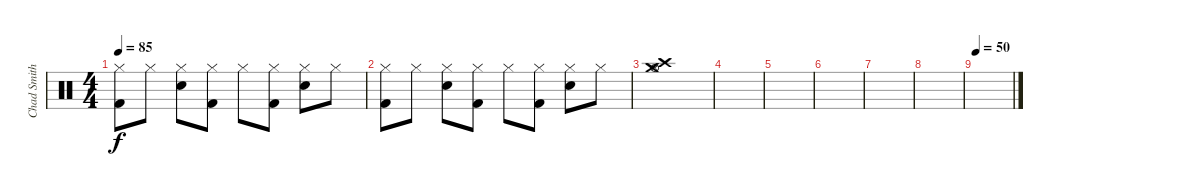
\track ("Chad Smith" "Chad Smith") {instrument percussion}
\staff {score}
\articulation defaults
\ts (4 4)
\tempo 85
\clef neutral
\ks c
("Hi-Hat (closed)" "Kick (hit) 2").8{dy f} "Hi-Hat (closed)".8 ("Hi-Hat (closed)" "Snare (hit) 2").8 ("Hi-Hat (closed)" "Kick (hit) 2").8 "Hi-Hat (closed)".8 ("Hi-Hat (closed)" "Kick (hit) 2").8 ("Hi-Hat (closed)" "Snare (hit) 2").8 "Hi-Hat (closed)".8 |
("Hi-Hat (closed)" "Kick (hit) 2").8 "Hi-Hat (closed)".8 ("Hi-Hat (closed)" "Snare (hit) 2").8 ("Hi-Hat (closed)" "Kick (hit) 2").8 "Hi-Hat (closed)".8 ("Hi-Hat (closed)" "Kick (hit) 2").8 ("Hi-Hat (closed)" "Snare (hit) 2").8 "Hi-Hat (closed)".8 |
("Crash high (hit)" "Crash medium (hit)" "Hi-Hat (open)").1 |
|
|
|
|
|
\tempo 50
